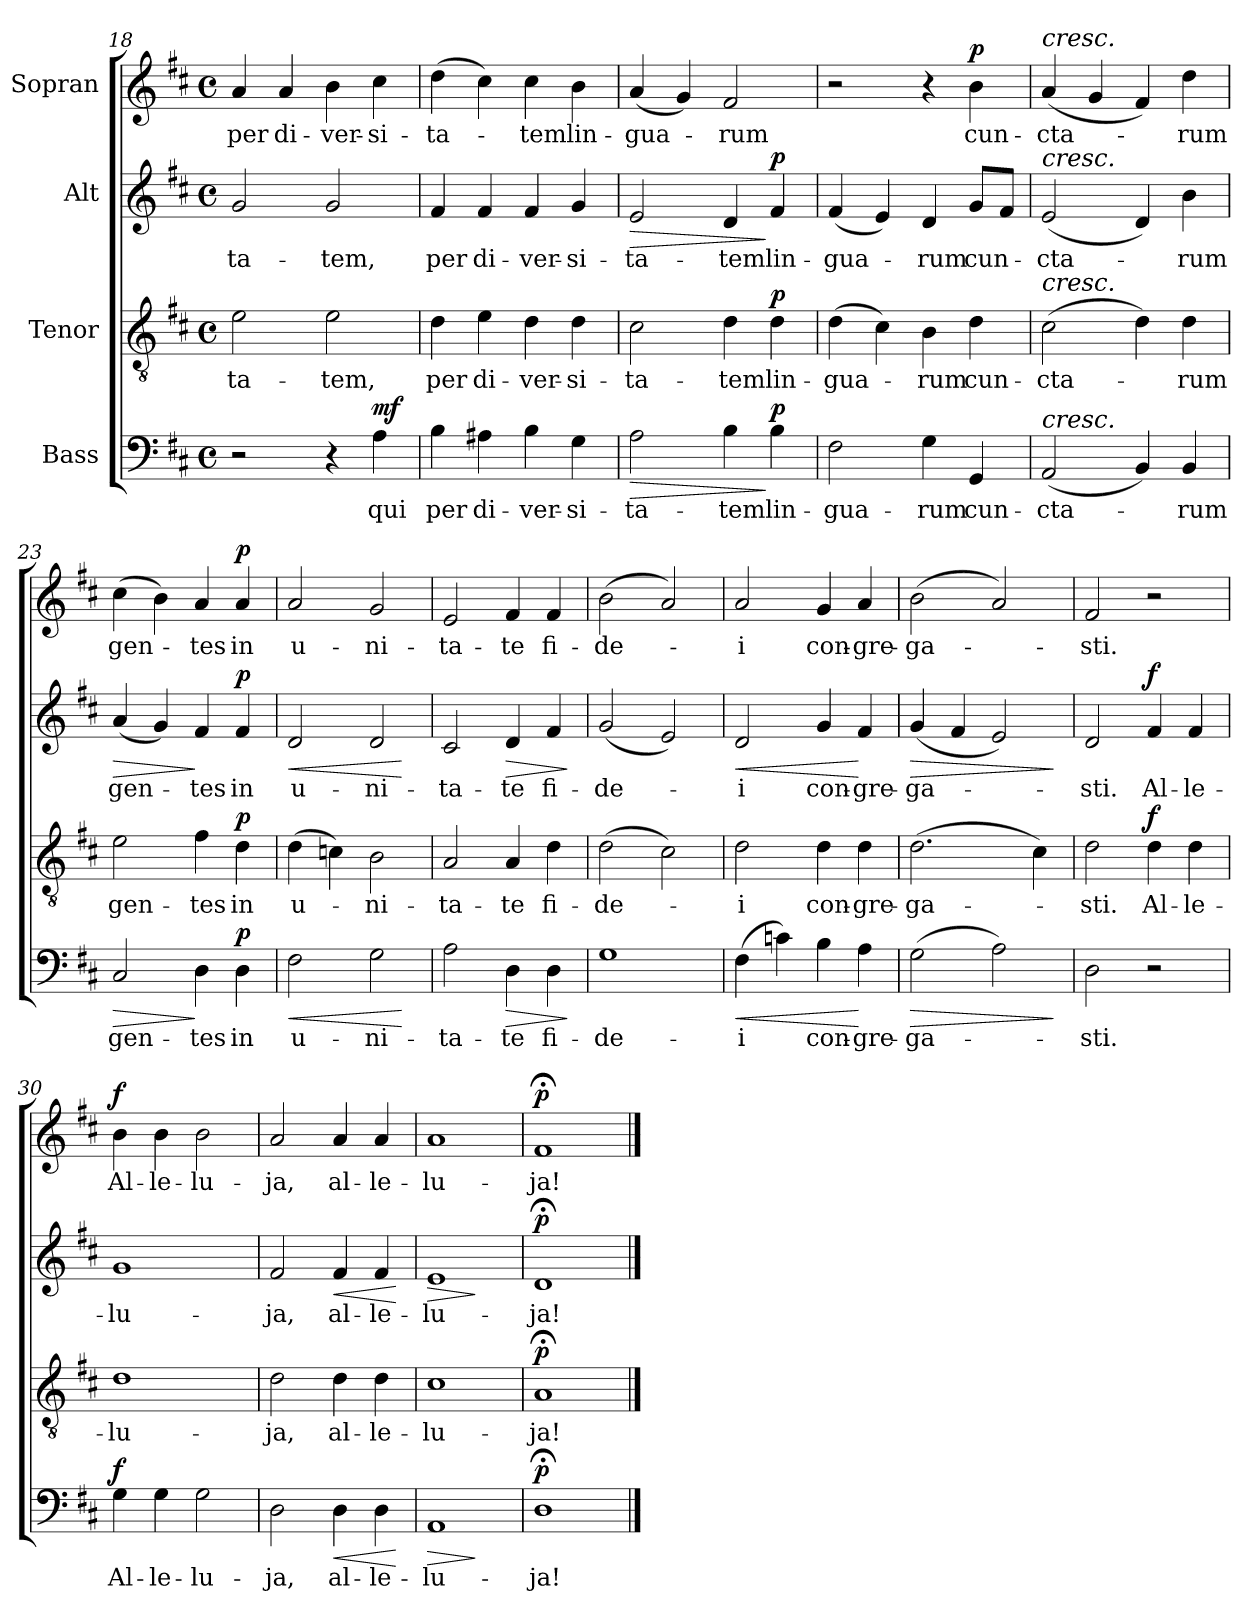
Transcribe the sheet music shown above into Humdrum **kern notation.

**kern	**text	**dynam	**kern	**text	**dynam	**kern	**text	**dynam	**kern	**text	**dynam
*part4	*part4	*part4	*part3	*part3	*part3	*part2	*part2	*part2	*part1	*part1	*part1
*staff4	*staff4	*staff4	*staff3	*staff3	*staff3	*staff2	*staff2	*staff2	*staff1	*staff1	*staff1
*I"Bass	*	*	*I"Tenor	*	*	*I"Alt	*	*	*I"Sopran	*	*
*clefF4	*	*	*clefGv2	*	*	*clefG2	*	*	*clefG2	*	*
*k[f#c#]	*	*	*k[f#c#]	*	*	*k[f#c#]	*	*	*k[f#c#]	*	*
*M4/4	*	*	*M4/4	*	*	*M4/4	*	*	*M4/4	*	*
*met(c)	*	*	*met(c)	*	*	*met(c)	*	*	*met(c)	*	*
=18	=18	=18	=18	=18	=18	=18	=18	=18	=18	=18	=18
!	!	!	!	!LO:LY:b	!	!	!LO:LY:b	!	!	!LO:LY:b	!
2r	.	.	2e\	-ta-	.	2g/	-ta-	.	4a/	per	.
!	!	!	!	!	!	!	!	!	!	!LO:LY:b	!
.	.	.	.	.	.	.	.	.	4a/	di-	.
!	!	!	!	!LO:LY:b	!	!	!LO:LY:b	!	!	!LO:LY:b	!
4r	.	.	2e\	-tem,	.	2g/	-tem,	.	4b\	-ver-	.
!	!LO:LY:b	!LO:DY:a	!	!	!	!	!	!	!	!LO:LY:b	!
4A\	qui	mf	.	.	.	.	.	.	4cc#\	-si-	.
=19	=19	=19	=19	=19	=19	=19	=19	=19	=19	=19	=19
!	!LO:LY:b	!	!	!LO:LY:b	!	!	!LO:LY:b	!	!	!LO:LY:b	!
4B\	per	.	4d\	per	.	4f#/	per	.	(4dd\	-ta-	.
!	!LO:LY:b	!	!	!LO:LY:b	!	!	!LO:LY:b	!	!	!	!
4A#X\	di-	.	4e\	di-	.	4f#/	di-	.	4cc#\)	.	.
!	!LO:LY:b	!	!	!LO:LY:b	!	!	!LO:LY:b	!	!	!LO:LY:b	!
4B\	-ver-	.	4d\	-ver-	.	4f#/	-ver-	.	4cc#\	-tem	.
!	!LO:LY:b	!	!	!LO:LY:b	!	!	!LO:LY:b	!	!	!LO:LY:b	!
4G\	-si-	.	4d\	-si-	.	4g/	-si-	.	4b\	lin-	.
=20	=20	=20	=20	=20	=20	=20	=20	=20	=20	=20	=20
!	!LO:LY:b	!LO:HP:b	!	!LO:LY:b	!	!	!LO:LY:b	!LO:HP:b	!	!LO:LY:b	!
2A\	-ta-	>	2c#\	-ta-	.	2e/	-ta-	>	(4a/	-gua-	.
.	.	.	.	.	.	.	.	.	4g/)	.	.
!	!LO:LY:b	!	!	!LO:LY:b	!	!	!LO:LY:b	!	!	!LO:LY:b	!
4B\	-tem	.	4d\	-tem	.	4d/	-tem	.	2f#/	-rum	.
!	!LO:LY:b	!LO:DY:n=1:a	!	!LO:LY:b	!LO:DY:a	!	!LO:LY:b	!LO:DY:n=1:a	!	!	!
4B\	lin-	] p	4d\	lin-	p	4f#/	lin-	] p	.	.	.
!!LO:LB:g=z
=21	=21	=21	=21	=21	=21	=21	=21	=21	=21	=21	=21
!	!LO:LY:b	!	!	!LO:LY:b	!	!	!LO:LY:b	!	!	!	!
2F#\	-gua-	.	(4d\	-gua-	.	(4f#/	-gua-	.	2r	.	.
.	.	.	4c#\)	.	.	4e/)	.	.	.	.	.
!	!LO:LY:b	!	!	!LO:LY:b	!	!	!LO:LY:b	!	!	!	!
4G\	-rum	.	4B\	-rum	.	4d/	-rum	.	4r	.	.
!	!LO:LY:b	!	!	!LO:LY:b	!	!	!LO:LY:b	!	!	!LO:LY:b	!LO:DY:a
4GG/	cun-	.	4d\	cun-	.	8g/L	cun-	.	4b\	cun-	p
.	.	.	.	.	.	8f#/J	.	.	.	.	.
=22	=22	=22	=22	=22	=22	=22	=22	=22	=22	=22	=22
!	!	!	!	!	!	!	!	!	!LO:TX:a:i:t=cresc.	!	!
!	!	!	!	!	!	!LO:TX:a:i:t=cresc.	!	!	!	!	!
!	!	!	!LO:TX:a:i:t=cresc.	!	!	!	!	!	!	!	!
!LO:TX:a:i:t=cresc.	!	!	!	!	!	!	!	!	!	!	!
!	!LO:LY:b	!	!	!LO:LY:b	!	!	!LO:LY:b	!	!	!LO:LY:b	!
(2AA/	-cta-	.	(2c#\	-cta-	.	(2e/	-cta-	.	(4a/	-cta-	.
.	.	.	.	.	.	.	.	.	4g/	.	.
4BB/)	.	.	4d\)	.	.	4d/)	.	.	4f#/)	.	.
!	!LO:LY:b	!	!	!LO:LY:b	!	!	!LO:LY:b	!	!	!LO:LY:b	!
4BB/	-rum	.	4d\	-rum	.	4b\	-rum	.	4dd\	-rum	.
=23	=23	=23	=23	=23	=23	=23	=23	=23	=23	=23	=23
!	!LO:LY:b	!LO:HP:b	!	!LO:LY:b	!	!	!LO:LY:b	!LO:HP:b	!	!LO:LY:b	!
2C#/	gen-	>	2e\	gen-	.	(4a/	gen-	>	(4cc#\	gen-	.
.	.	.	.	.	.	4g/)	.	.	4b\)	.	.
!	!LO:LY:b	!	!	!LO:LY:b	!	!	!LO:LY:b	!	!	!LO:LY:b	!
4D\	-tes	]	4f#\	-tes	.	4f#/	-tes	]	4a/	-tes	.
!	!LO:LY:b	!LO:DY:a	!	!LO:LY:b	!LO:DY:a	!	!LO:LY:b	!LO:DY:a	!	!LO:LY:b	!LO:DY:a
4D\	in	p	4d\	in	p	4f#/	in	p	4a/	in	p
=24	=24	=24	=24	=24	=24	=24	=24	=24	=24	=24	=24
!	!LO:LY:b	!LO:HP:b	!	!LO:LY:b	!	!	!LO:LY:b	!LO:HP:b	!	!LO:LY:b	!
2F#\	u-	<	(4d\	u-	.	2d/	u-	<	2a/	u-	.
.	.	.	4cn\)	.	.	.	.	.	.	.	.
!	!LO:LY:b	!	!	!LO:LY:b	!	!	!LO:LY:b	!	!	!LO:LY:b	!
2G\	-ni-	.	2B\	-ni-	.	2d/	-ni-	.	2g/	-ni-	.
.	.	[	.	.	.	.	.	[	.	.	.
=25	=25	=25	=25	=25	=25	=25	=25	=25	=25	=25	=25
!	!LO:LY:b	!	!	!LO:LY:b	!	!	!LO:LY:b	!	!	!LO:LY:b	!
2A\	-ta-	.	2A/	-ta-	.	2c#/	-ta-	.	2e/	-ta-	.
!	!LO:LY:b	!LO:HP:b	!	!LO:LY:b	!	!	!LO:LY:b	!LO:HP:b	!	!LO:LY:b	!
4D\	-te	>	4A/	-te	.	4d/	-te	>	4f#/	-te	.
!	!LO:LY:b	!	!	!LO:LY:b	!	!	!LO:LY:b	!	!	!LO:LY:b	!
4D\	fi-	.	4d\	fi-	.	4f#/	fi-	.	4f#/	fi-	.
.	.	]	.	.	.	.	.	]	.	.	.
=26	=26	=26	=26	=26	=26	=26	=26	=26	=26	=26	=26
!	!LO:LY:b	!	!	!LO:LY:b	!	!	!LO:LY:b	!	!	!LO:LY:b	!
1G	-de-	.	(2d\	-de-	.	(2g/	-de-	.	(2b\	-de-	.
.	.	.	2c#\)	.	.	2e/)	.	.	2a/)	.	.
!!LO:LB:g=z
=27	=27	=27	=27	=27	=27	=27	=27	=27	=27	=27	=27
!	!LO:LY:b	!LO:HP:b	!	!LO:LY:b	!	!	!LO:LY:b	!LO:HP:b	!	!LO:LY:b	!
(4F#\	-i	<	2d\	-i	.	2d/	-i	<	2a/	-i	.
4cn\)	.	.	.	.	.	.	.	.	.	.	.
!	!LO:LY:b	!	!	!LO:LY:b	!	!	!LO:LY:b	!	!	!LO:LY:b	!
4B\	con-	.	4d\	con-	.	4g/	con-	.	4g/	con-	.
!	!LO:LY:b	!	!	!LO:LY:b	!	!	!LO:LY:b	!	!	!LO:LY:b	!
4A\	-gre-	[	4d\	-gre-	.	4f#/	-gre-	[	4a/	-gre-	.
=28	=28	=28	=28	=28	=28	=28	=28	=28	=28	=28	=28
!	!LO:LY:b	!LO:HP:b	!	!LO:LY:b	!	!	!LO:LY:b	!LO:HP:b	!	!LO:LY:b	!
(2G\	-ga-	>	(2.d\	-ga-	.	(4g/	-ga-	>	(2b\	-ga-	.
.	.	.	.	.	.	4f#/	.	.	.	.	.
2A\)	.	.	.	.	.	2e/)	.	.	2a/)	.	.
.	.	.	4c#\)	.	.	.	.	.	.	.	.
.	.	]	.	.	.	.	.	]	.	.	.
=29	=29	=29	=29	=29	=29	=29	=29	=29	=29	=29	=29
!	!LO:LY:b	!	!	!LO:LY:b	!	!	!LO:LY:b	!	!	!LO:LY:b	!
2D\	-sti.	.	2d\	-sti.	.	2d/	-sti.	.	2f#/	-sti.	.
!	!	!	!	!LO:LY:b	!LO:DY:a	!	!LO:LY:b	!LO:DY:a	!	!	!
2r	.	.	4d\	Al-	f	4f#/	Al-	f	2r	.	.
!	!	!	!	!LO:LY:b	!	!	!LO:LY:b	!	!	!	!
.	.	.	4d\	-le-	.	4f#/	-le-	.	.	.	.
=30	=30	=30	=30	=30	=30	=30	=30	=30	=30	=30	=30
!	!LO:LY:b	!LO:DY:a	!	!LO:LY:b	!	!	!LO:LY:b	!	!	!LO:LY:b	!LO:DY:a
4G\	Al-	f	1d	-lu-	.	1g	-lu-	.	4b\	Al-	f
!	!LO:LY:b	!	!	!	!	!	!	!	!	!LO:LY:b	!
4G\	-le-	.	.	.	.	.	.	.	4b\	-le-	.
!	!LO:LY:b	!	!	!	!	!	!	!	!	!LO:LY:b	!
2G\	-lu-	.	.	.	.	.	.	.	2b\	-lu-	.
=31	=31	=31	=31	=31	=31	=31	=31	=31	=31	=31	=31
!	!LO:LY:b	!	!	!LO:LY:b	!	!	!LO:LY:b	!	!	!LO:LY:b	!
2D\	-ja,	.	2d\	-ja,	.	2f#/	-ja,	.	2a/	-ja,	.
!	!LO:LY:b	!LO:HP:b	!	!LO:LY:b	!	!	!LO:LY:b	!LO:HP:b	!	!LO:LY:b	!
4D\	al-	<	4d\	al-	.	4f#/	al-	<	4a/	al-	.
!	!LO:LY:b	!	!	!LO:LY:b	!	!	!LO:LY:b	!	!	!LO:LY:b	!
4D\	-le-	.	4d\	-le-	.	4f#/	-le-	.	4a/	-le-	.
.	.	[	.	.	.	.	.	[	.	.	.
=32	=32	=32	=32	=32	=32	=32	=32	=32	=32	=32	=32
!	!LO:LY:b	!LO:HP:b	!	!LO:LY:b	!	!	!LO:LY:b	!LO:HP:b	!	!LO:LY:b	!
1AA	-lu-	>	1c#	-lu-	.	1e	-lu-	>	1a	-lu-	.
.	.	]	.	.	.	.	.	]	.	.	.
=33	=33	=33	=33	=33	=33	=33	=33	=33	=33	=33	=33
!	!LO:LY:b	!LO:DY:a	!	!LO:LY:b	!LO:DY:a	!	!LO:LY:b	!LO:DY:a	!	!LO:LY:b	!LO:DY:a
1D;<	-ja!	p	1A;<	-ja!	p	1d;<	-ja!	p	1f#;<	-ja!	p
==	==	==	==	==	==	==	==	==	==	==	==
*-	*-	*-	*-	*-	*-	*-	*-	*-	*-	*-	*-
